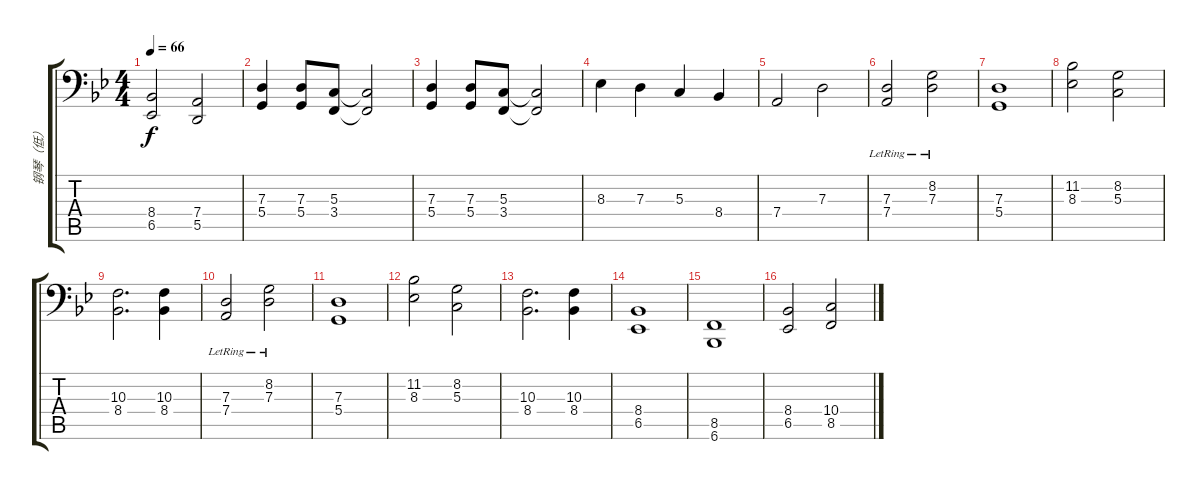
\track ("钢琴（低）" "钢琴（低）") {instrument brightacousticpiano}
\staff {score tabs}
\tuning (E3 B2 G2 D2 A1 E1) {hide}
\ts (4 4)
\tempo 66
\clef f4
\ks bb
(8.4 6.5).2{dy f} (7.4 5.5).2 |
(7.3 5.4).4 (7.3 5.4).8 (5.3 3.4).8 (5.3{t} 3.4{t}).2 |
(7.3 5.4).4 (7.3 5.4).8 (5.3 3.4).8 (5.3{t} 3.4{t}).2 |
8.3.4 7.3.4 5.3.4 8.4.4 |
7.4.2 7.3.2 |
(7.3{lr} 7.4{lr}).2 (8.2{lr} 7.3{lr}).2 |
(7.3 5.4).1 |
(11.2 8.3).2 (8.2 5.3).2 |
(10.3 8.4).2{d} (10.3 8.4).4 |
(7.3{lr} 7.4{lr}).2 (8.2{lr} 7.3{lr}).2 |
(7.3 5.4).1 |
(11.2 8.3).2 (8.2 5.3).2 |
(10.3 8.4).2{d} (10.3 8.4).4 |
(8.4 6.5).1{volume 10} |
(8.5 6.6).1 |
(8.4 6.5).2 (10.4 8.5).2
